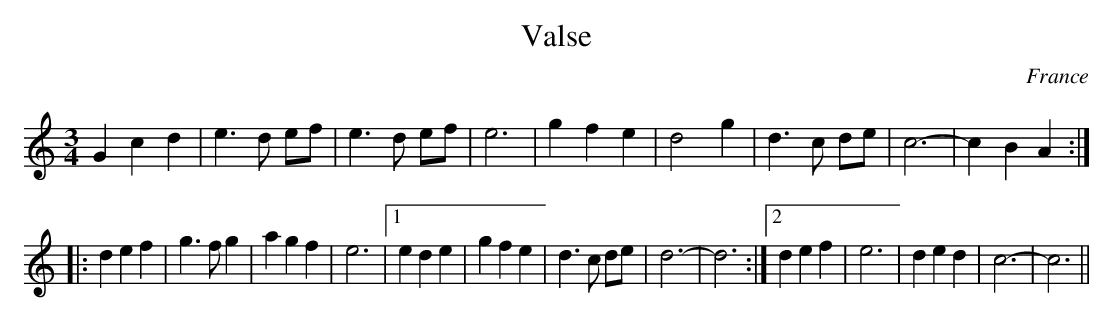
X:1
T:Valse
M:3/4
O:France
K:C
G2c2d2|e3d ef|e3d ef|e6|\
g2f2e2|d4g2|d3c de|c6-|c2B2A2::
d2e2f2|g3fg2|a2g2f2|e6\
|1 e2d2e2|g2f2e2|d3c de|d6-|d6:|2\
d2e2f2|e6|d2e2d2|c6-|c6||
